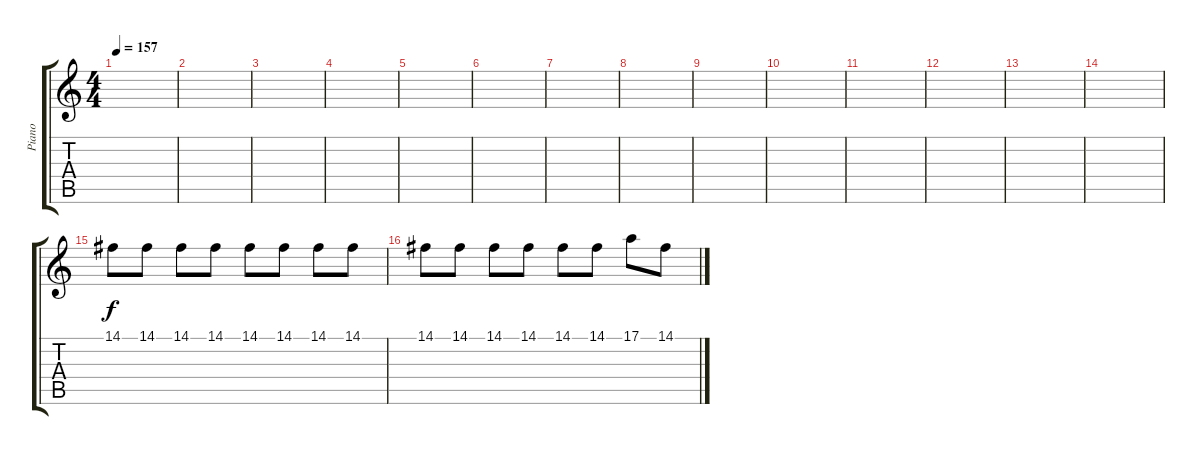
\track ("Piano" "Piano") {instrument acousticgrandpiano}
\staff {score tabs}
\tuning (E4 B3 G3 D3 A2 E2) {hide}
\ts (4 4)
\tempo 157
\clef g2
\ks c
|
|
|
|
|
|
|
|
|
|
|
|
|
|
14.1.8 14.1.8 14.1.8 14.1.8 14.1.8 14.1.8 14.1.8 14.1.8 |
14.1.8 14.1.8 14.1.8 14.1.8 14.1.8 14.1.8 17.1.8 14.1.8
